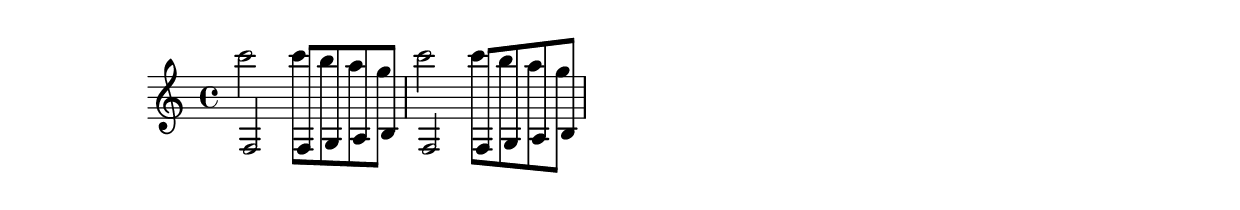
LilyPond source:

#(ly:set-option 'old-relative)
\version "1.9.0"

\header { texidoc = "@cindex Stem Extend
You can stop LilyPond from extending stems to the center line. "
}

\score { 
  \context Voice \notes\relative c {
	\context Staff <
		\context Voice = "a" { 
			f2 f8 g a b 
			\property Voice.Stem \set #'no-stem-extend = ##t
		 	f2 f8 g a b
		}
		\context Voice = "b" { 
			c''2 c8 b a g
			\property Voice.Stem \set #'no-stem-extend = ##t
			c2 c8 b a g
		}
	>
	
  }
  \paper { raggedright = ##t}  
}

